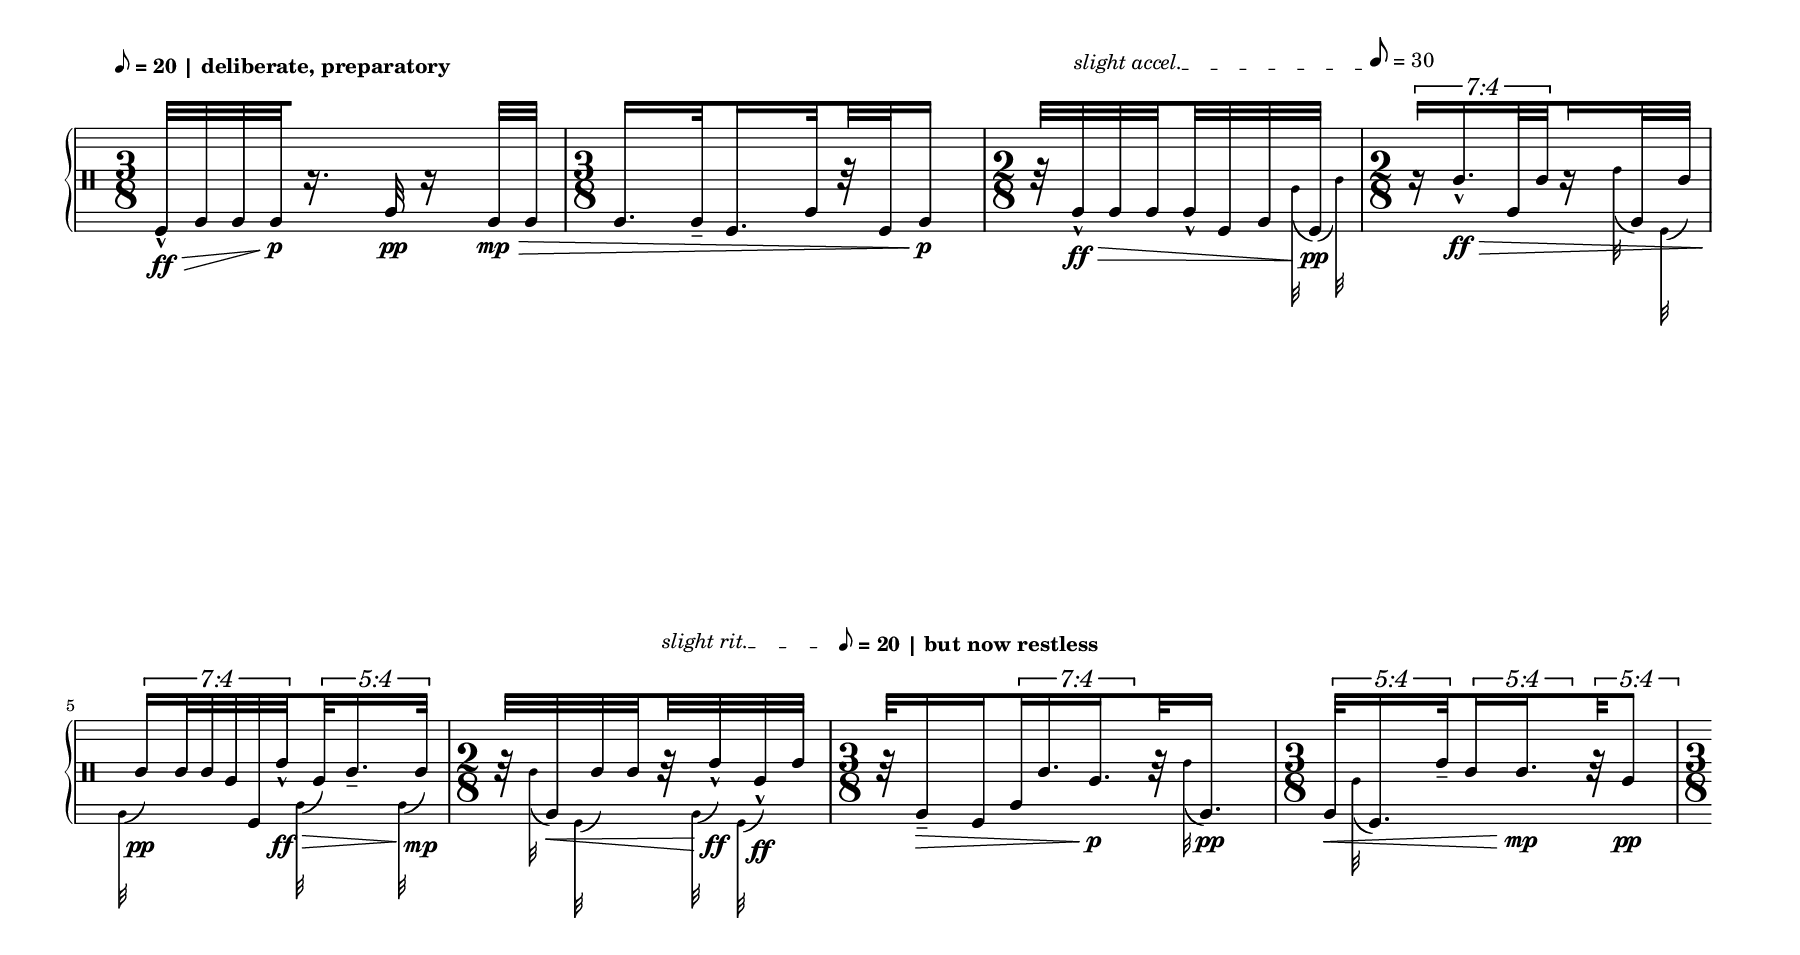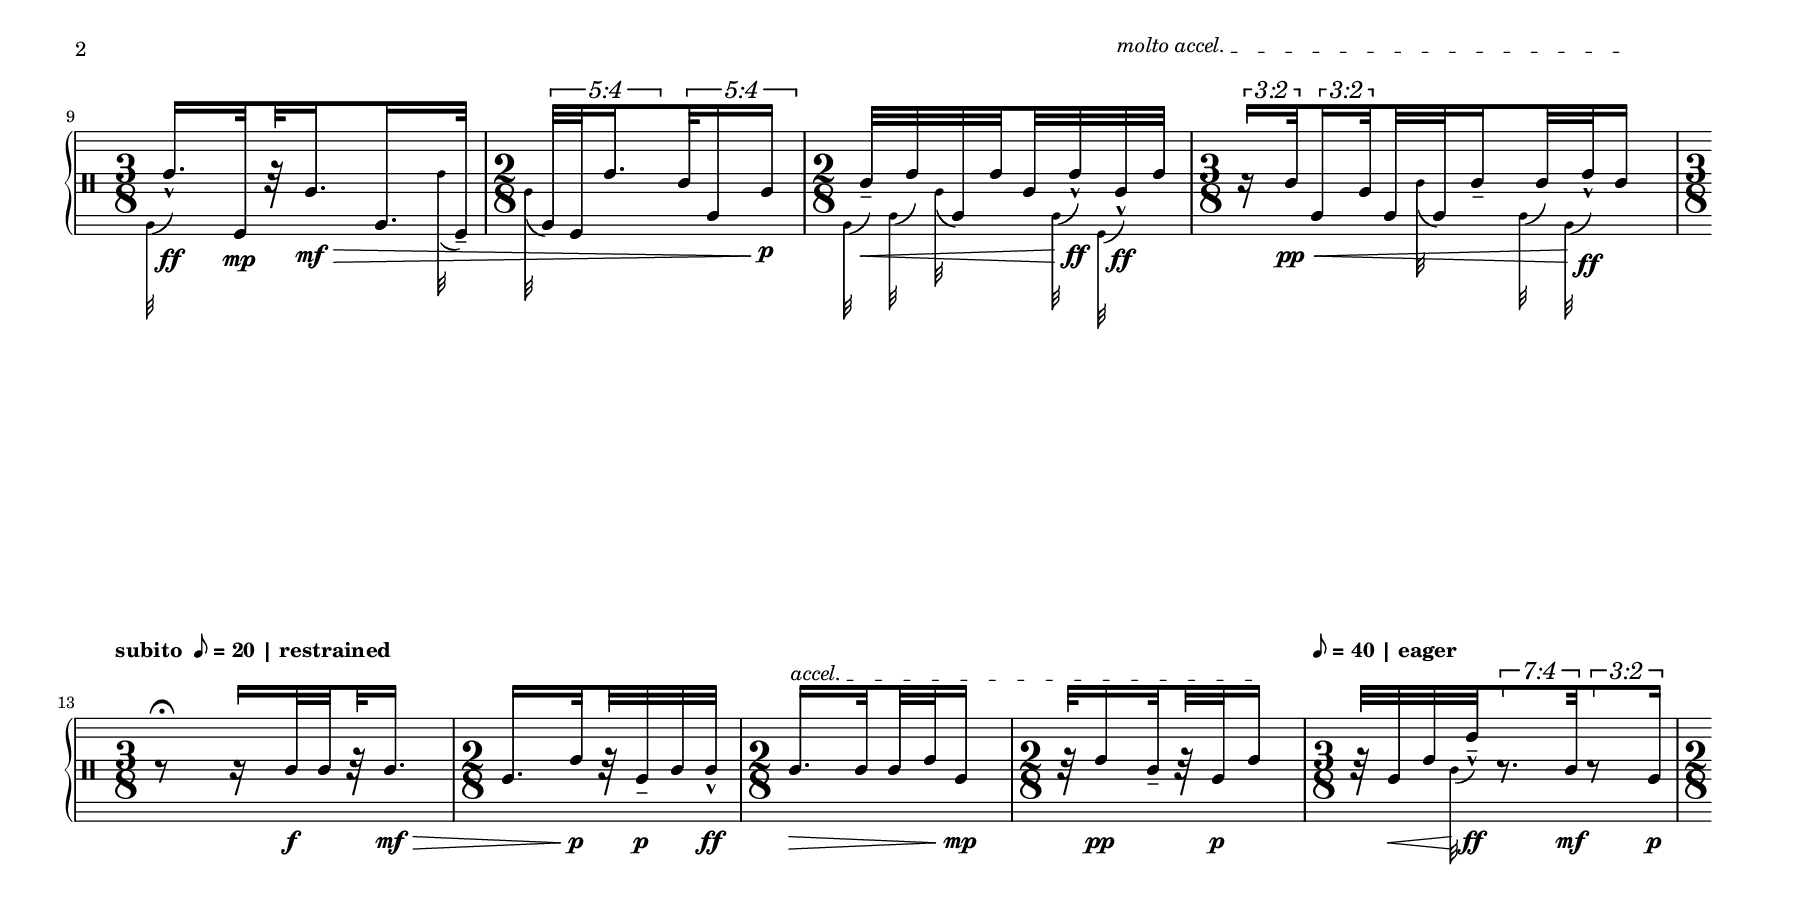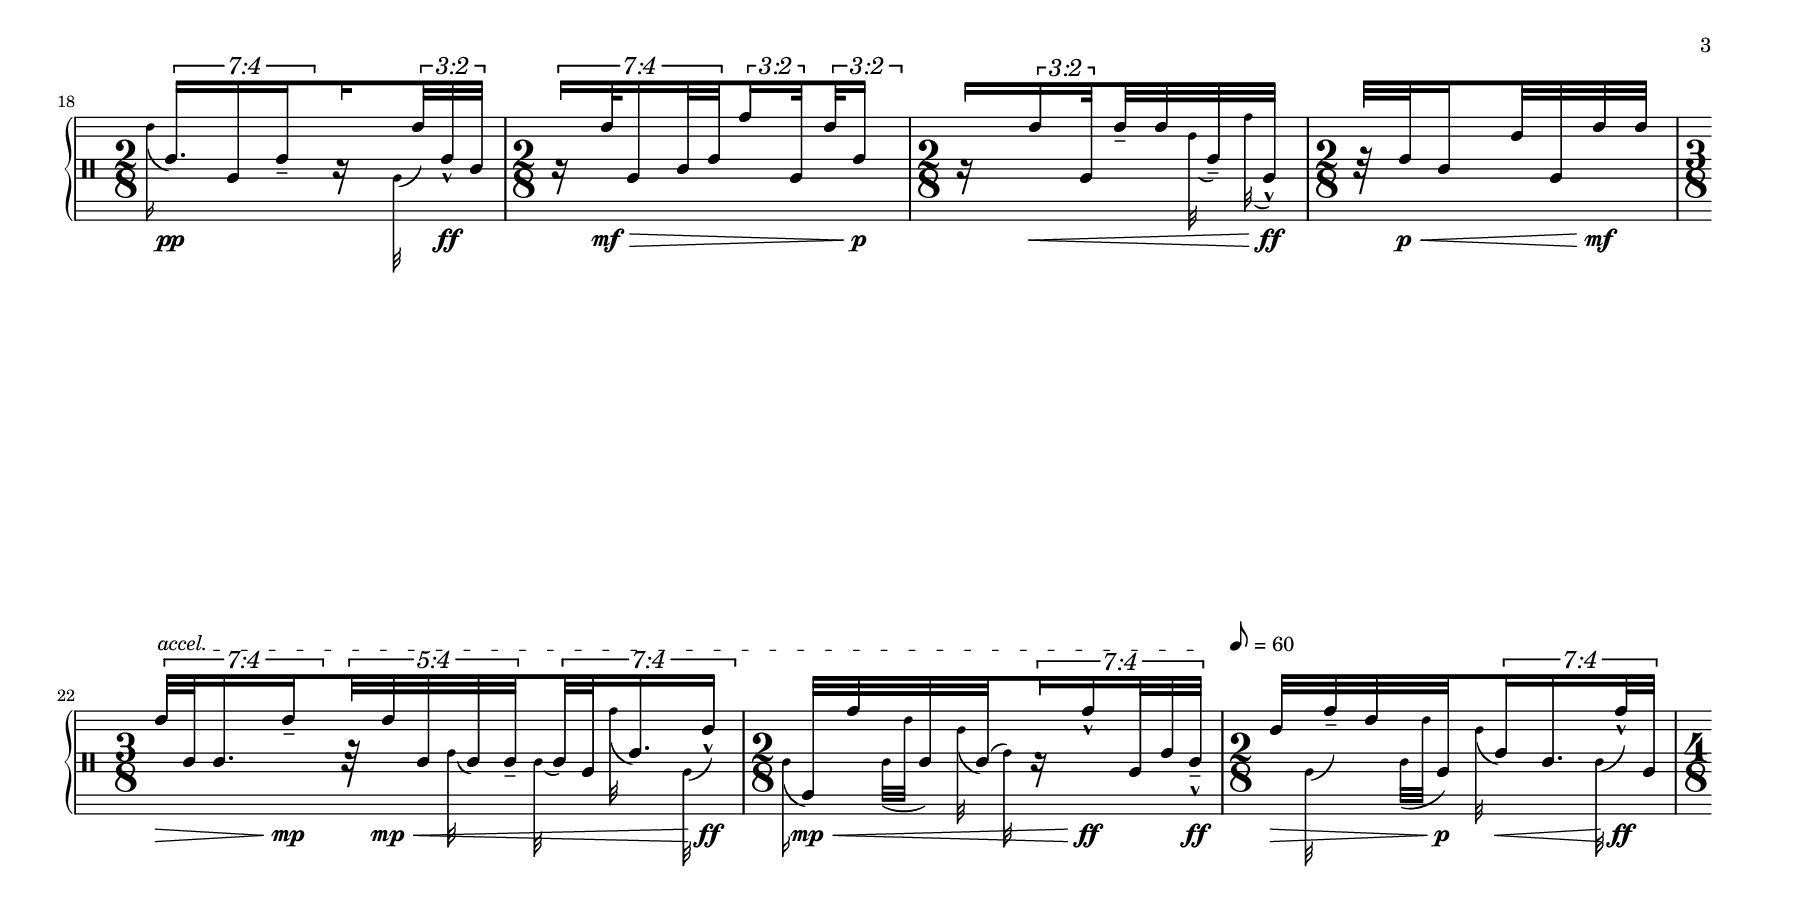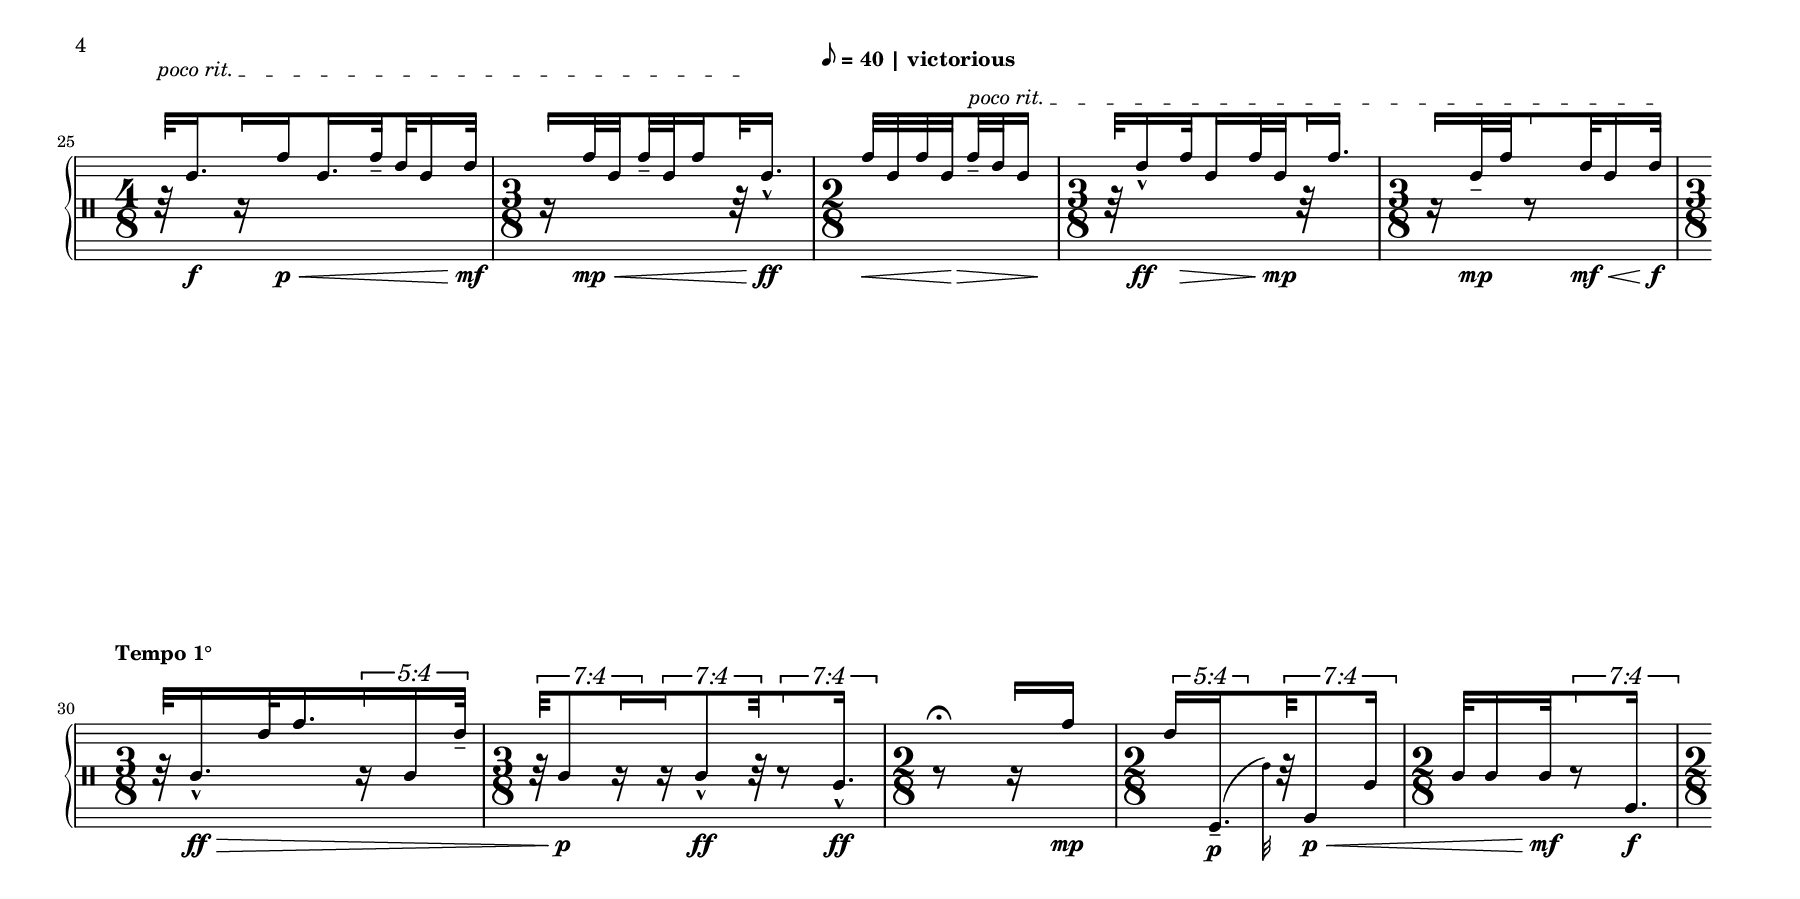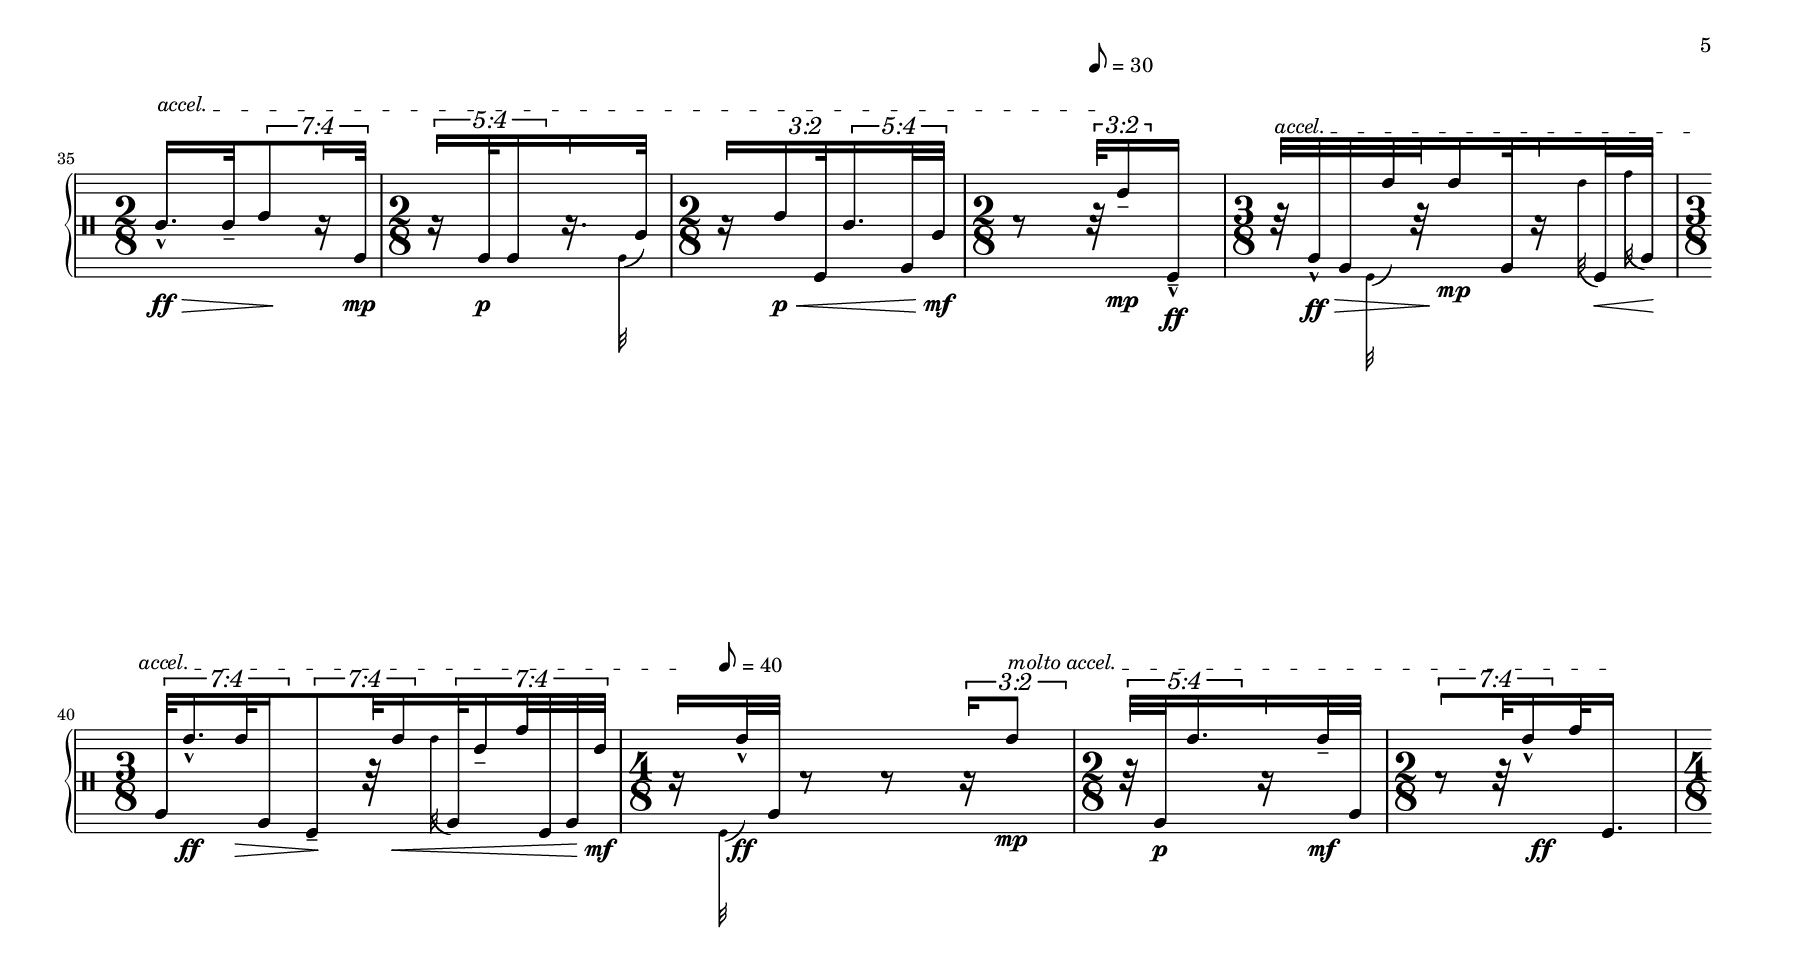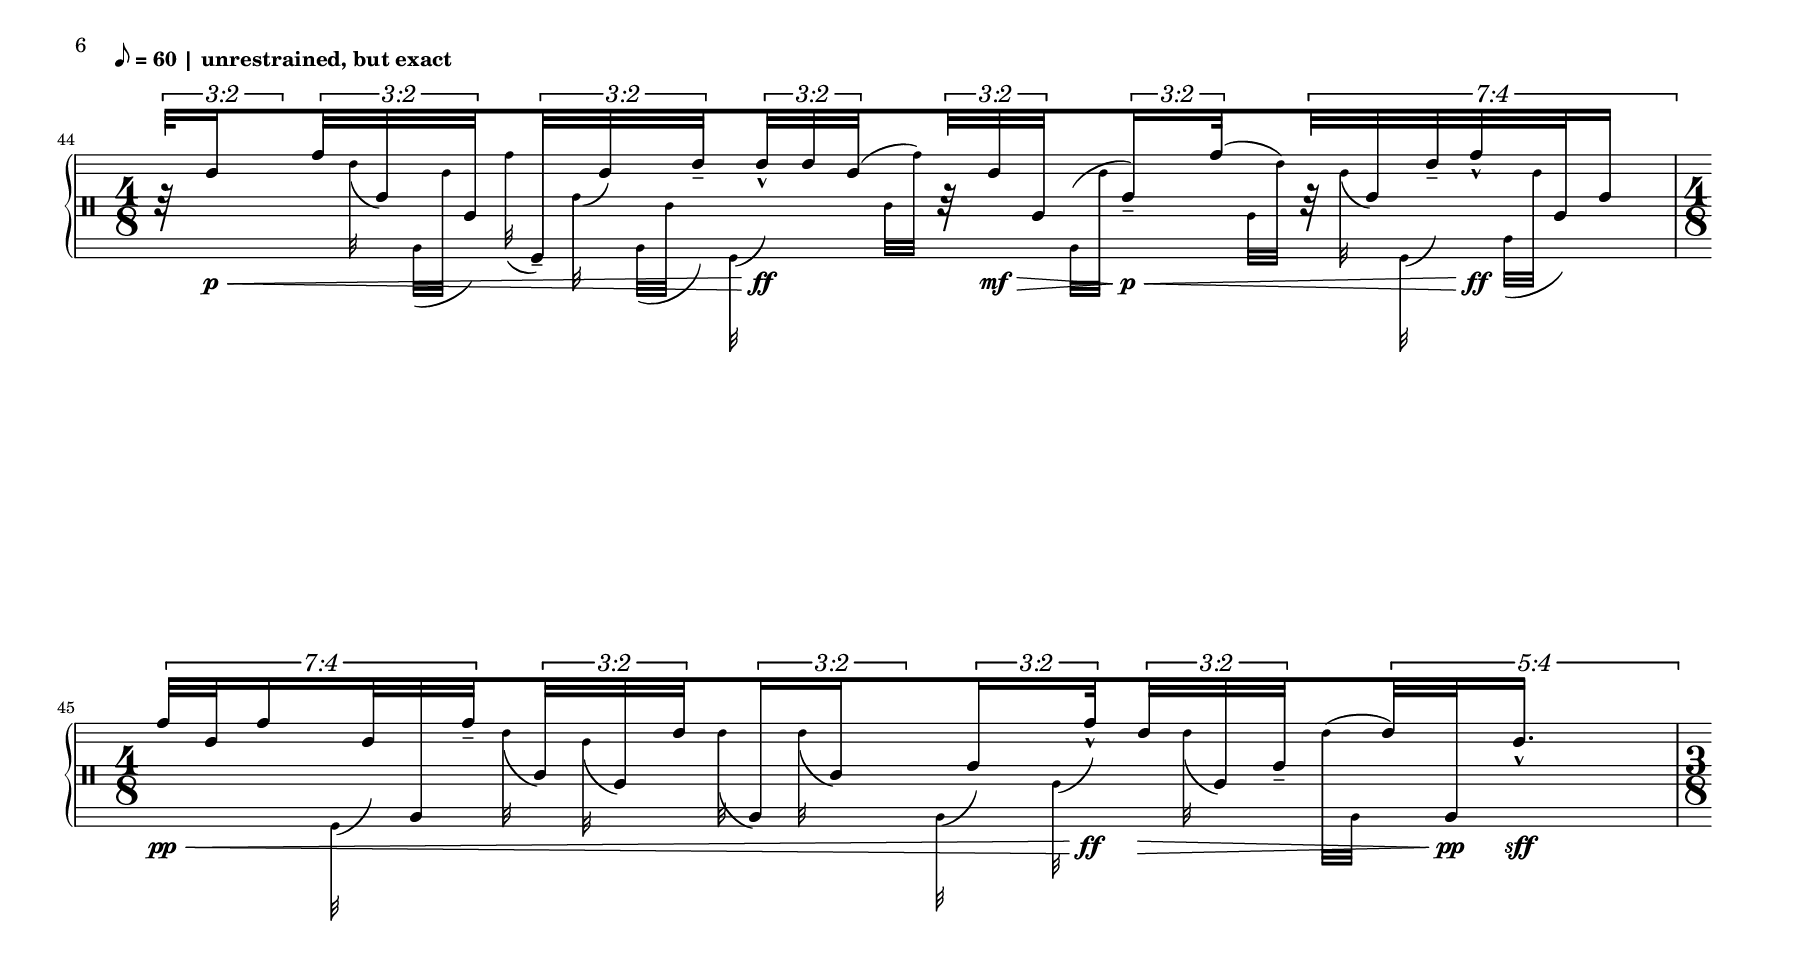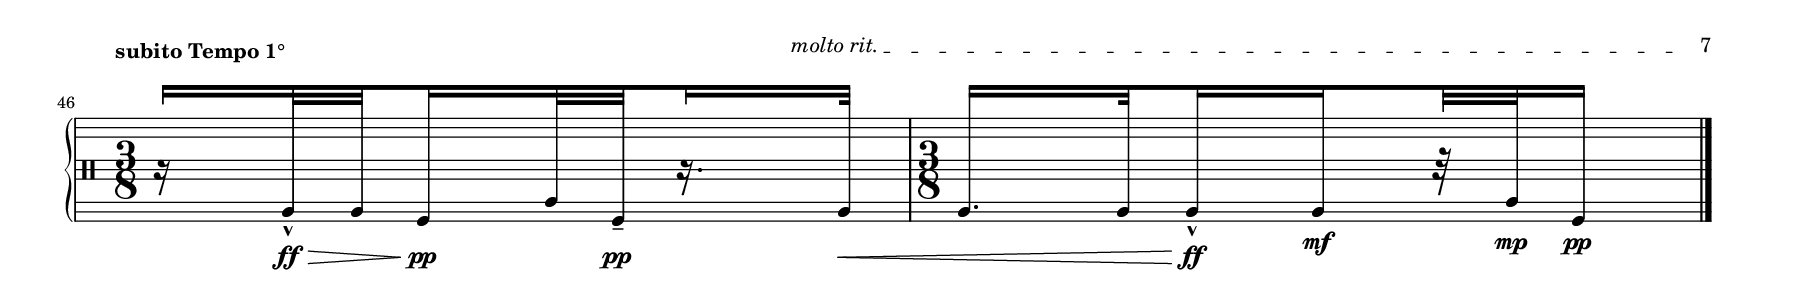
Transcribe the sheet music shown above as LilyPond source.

\version "2.19.83"
\language "english"

\version "2.19.83"

aristeiaDynamics = \new Dynamics {
% \override Hairpin.whiteout = ##t
  \time 3/8
    \override DynamicText.extra-offset = #'(0 . 7)
  % \once \override Hairpin.extra-offset = #'(0 . 6)
%   \once \override Hairpin.rotation = #'(10 0 0.5)
\override Hairpin.extra-offset = #'(0 . 8)
\once \override Hairpin.rotation = #'(10 0 0.5)
  s16.\ff \> 
  \override DynamicText.extra-offset = #'(0 . 9)
  
  s32\p
  s16. 
  %\override DynamicText.extra-offset = #'(0 . 7)
  s32\pp
  s16 
  
  \override Hairpin.extra-offset = #'(0 . 9)
  %\once \override Hairpin.extra-offset = #'(0 . 7)
  s16\mp\>
  
  \time 3/8
  s4
  s16 s16\p
  
  %\revert DynamicText.extra-offset
  \time 2/8
  
  s32
   \override DynamicText.extra-offset = #'(0 . 8)
\once \override Hairpin.extra-offset = #'(0 . 8)
  \once \override Hairpin.rotation = #'(-2 0 1)
  s16.\ff \>
  s16. 
%  \once \override DynamicText.extra-offset = #'(0 . 6)
  s32\pp
  
  \time 2/8
  
  \tuplet 7/4 { s16 
               \once \override DynamicText.extra-offset = #'(0 . 9)
                s16.\ff \> s16}
  s8
  
%  \time 2/8
  
  \override DynamicText.extra-offset = #'(0 . 8.5)
  \tuplet 7/4 { s16\pp s8
                %  \once \override DynamicText.extra-offset = #'(-1 . 6)

                s32\ff \> }
  \tuplet 5/4 {
    s8 s32\mp
  }
  
  \time 2/8
  s32
  \once \override Hairpin.rotation = #'(-2 0 0.5)
  s16.\<
  s32
   % \once \override DynamicText.extra-offset = #'(0 . 6)

  s32 \ff
   \override DynamicText.extra-offset = #'(0 . 8)

  s16\ff
  
  \time 3/8
  s32 s16.\>
  \tuplet 7/4 {
    \override DynamicText.extra-offset = #'(0 . 9)
    s8 s16.\p
  }
  s32 
  \once \override DynamicText.extra-offset = #'(0.5 . 9)
  s16.\pp
  
  
  \time 3/8
  s8\<
  \tuplet 5/4 {
    s16 s16.\mp
  }
  \tuplet 5/4 {
    s32
    s8 \pp
  }
  
%  \time 3/8
 \override DynamicText.extra-offset = #'(0 . 7.5)
  s16.\ff s32\mp
  s32
   \override DynamicText.extra-offset = #'(0 . 8)
   \override Hairpin.extra-offset = #'(0 . 8)
  s16.\mf\>
  s8
  
%   \time 2/8
\override DynamicText.extra-offset = #'(0 . 8.5)
   s8
   \tuplet 5/4 {
     s16. s16\p
   }
   
  % \time 2/8
  \override DynamicText.extra-offset = #'(0 . 8)
   s8\<
   s32 s32\ff 
   \override DynamicText.extra-offset = #'(0 . 7.5)
   s16\ff
   
   \time 3/8
   \override DynamicText.extra-offset = #'(0 . 8)
     \tuplet 3/2 {
       s16 s32\pp\<
     }
   s16
   \override DynamicText.extra-offset = #'(0 . 7)
   s8
   s32 s16.\ff
   
   %\time 3/8
   \override DynamicText.extra-offset = #'(0 . 3.5)
   \override Hairpin.extra-offset = #'(0 . 3.5)
   s8
   s16 s16\f
   s32 s16.\mf\>
   
   \time 2/8
   s16. s32\p
   s32 s16\p
   %\once \override DynamicText.extra-offset = #'(0 . 0)
   s32\ff
   
   \time 2/8
   s8\>
   s16 s16\mp
   
   \time 2/8
   s32 s16.\pp
   s32 s16.\p
   
   \time 3/8
  s32   s16\<
     % \once \override DynamicText.extra-offset = #'(0 . 0)

   s32\ff 
   
   \tuplet 7/4 {
     s8. s32\mf
   }
   \tuplet 3/2 {
     s8 s16\p
   }
   
   \override DynamicText.extra-offset = #'(0 . 0)
    \override Hairpin.extra-offset = #'(0 . 0)
   %\time 2/8
   s8.\pp
   \tuplet 3/2 { 
    % \once \override DynamicText.extra-offset = #'(0 . 1)
     s32
%                   \override DynamicText.extra-offset = #'(0 . 0)

                 s32\ff
                 s32
   }
   
   \time 2/8
   \tuplet 7/4 {
     s16 s8\mf\> s32
   }
   s16
   \tuplet 3/2 {
     s32 s16\p
   }
   
   \time 2/8
   s16 s16\<
   s16.
   s32\ff
   
   \time 2/8
   s32 s16.\p\<
   s16 
     
   s16\mf
   
   \override DynamicText.extra-offset = #'(0 . 4.5)
    \override Hairpin.extra-offset = #'(0 . 4.5)
   %\time 3/8
   \tuplet 7/4 {
     s8\> s32 s16\mp
   }
   \tuplet 5/4 {
     s32 s8\mp\<
   }
   \tuplet 7/4 { s8 s32 s16\ff}
  
  %
  %\time 2/8
  s8\mp\<
  \tuplet 7/4 { s16 s16\ff s16 s32\ff}
    
   \time 2/8
   s16.\> s32\p
   \tuplet 7/4 { s8\< s32 s16\ff}
   
   \override DynamicText.extra-offset = #'(0 . 0)
      \override Hairpin.extra-offset = #'(0 . 0)

   %\time 4/8
   s32 s16.\f
   s16 s16\p\<
   s8
   s16. s32\mf
   
   \time 3/8
   s16 s16\mp\<
   s8
   s32 s16.\ff
   
   \time 2/8
   s16.\< s64 s64\>
   s16. s32\!
   
   \time 3/8
   s32 s16\ff s32\>
   s16. s32\mp
   s8
   
   %\time 3/8
   s16 s16\mp
   s8
   s16.\mf\< s32\f
   
   \time 3/8
   s32 s16.\ff\> s4
   
   \time 3/8
   \tuplet 7/4 { s32 s8\p s16 }
   \tuplet 7/4 { s16 s8\ff s32 }
   \tuplet 7/4 { s8 s16.\ff }

  \time 2/8
  s8
  s16 s16\mp
  
  \time 2/8
  \tuplet 5/4 {
    s16
    \once \override DynamicText.extra-offset = #'(0 . -0.5)
    s16.\p
  }
  \tuplet 7/4 {
    s32 s8\p\< s16
  }
  
  \time 2/8
  s16. s32\mf
  \tuplet 7/4 {
    s8 s16.\f
  }

\override DynamicText.extra-offset = #'(0 . 8)
\override Hairpin.extra-offset = #'(0 . 8)
  %\time 2/8
  s8\ff\>
  \tuplet 7/4 {
    s32 s32\! s16 s16 s32\mp
  }
  
  \time 2/8
  \tuplet 5/4 {
    s16 s16.\p
  }
  s8
  
  \time 2/8
  s16
  s16\p\< 
  \tuplet 5/4 {
    s16. s32 s32\mf
  }
  
  \time 2/8
  s8 
  \tuplet 3/2 {
    \override DynamicText.extra-offset = #'(0 . 8.5)
    s32 s16\mp
  }
  \override DynamicText.extra-offset = #'(0 . 6.5)
  s16\ff
  
  \override DynamicText.extra-offset = #'(0 . 7.5)
  
  \time 3/8
  s32 s16.\ff\>
  
  
  s32 
  \once \override DynamicText.extra-offset = #'(0 . 9.5)
  s16.\mp 
  s16 s32\< s32\!
  
  %\time 3/8
  \tuplet 7/4 {
        %\override DynamicText.extra-offset = #'(0 . 5)

\override DynamicText.extra-offset = #'(0 . 6.5)
\override Hairpin.extra-offset = #'(0 . 6.5)
    s32 s16.\ff s16\> s32
  }
  \tuplet 7/4 {
    s8\! s32 s16\<
  }
  \tuplet 7/4 {
    s8. s32\mf
  }
  
  \time 4/8
  s16 s16\ff s8 s8 
  \tuplet 3/2 {
    s16
    \once \override DynamicText.extra-offset = #'(0 . 7.5)
    s8\mp
  }
  
  \time 2/8
  \tuplet 5/4 {
    s32 s8\p
  }
  s16 s16\mf
  
  \time 2/8
  \tuplet 7/4 { s8. s32\ff} s8
  
  %|time 4/8
  \override DynamicText.extra-offset = #'(0 . 8.5)
  \override Hairpin.extra-offset = #'(0 . 8.5)
  \tuplet 3/2 {
    s32
    s16\p\<
  }
  s16
  s16
          %\override DynamicText.extra-offset = #'(0 . 0)

  s16\ff
  \tuplet 3/2 {
    s32
    s16\mf\>
  }
  s16\p\<
  \tuplet 7/4 { s16. s8\ff }
  
  
  %\time 4/8
  s4\pp\<
  \tuplet 3/2 { s16 s32\ff } s16\>
  \tuplet 5/4 { s32 s32\pp s16.\sff }
  
  %\time 3/8
  \override DynamicText.extra-offset = #'(0 . -0.5)
  \override Hairpin.extra-offset = #'(0 . -0.5)
  s16 s16\ff\> s16\pp s32 s32\pp s16. s32\<
  
  \time 3/8
  s8 s16\ff 
  \override DynamicText.extra-offset = #'(0 . 1)
  s16\mf s32 s32 \mp s16\pp 
}



#(set-global-staff-size 18)
#(set! paper-alist (cons '("my size" . (cons (* 12 in) (* 9 in))) paper-alist))
\paper {
  #(set-paper-size "my size")
  ragged-last-bottom = ##t
  % line-width = 7.5\in
  left-margin = 0.5\in
  bottom-margin = 1.25\in
  top-margin = 1.25\in
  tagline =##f
  indent = 0
  ragged-right = ##f
  system-system-spacing.minimum-distance = #50
}

setGrace = {
  \once \stemDown
  \once \override Stem.length = #20
}

\score {
  \new PianoStaff <<
    \new Staff {
    \override Staff.Stem.stemlet-length = #1
    \override Score.BarNumber.break-visibility = ##(#f #f #t)
    % \stemDown
  \stemUp
  
  \override Beam #'damping = #+inf.0

    \stopStaff
    \override Staff.StaffSymbol.line-positions = #'(-11 -9 -7 -2 0 2 7 9 11)
    \override TupletNumber.font-size = #1.5
    \override TupletNumber.extra-offset = #'(0 . 0.5)
    \override TupletBracket.extra-offset = #'(0 . .5)
    \startStaff
    \clef percussion
      \override Staff.TimeSignature.font-size = #4
    \time 3/8

    %1
    \override Rest.font-size = #2.5
%    \override Rest.font-series = #'bold
    \override Score.MetronomeMark.extra-offset = #'(0 . 2)
    \tempo \markup {
      \teeny \general-align #Y #DOWN \note #"8" #1 "= 20"
      "| deliberate, preparatory"
    }
    %\stemDown
    \override Stem.details.beamed-lengths = #'(13)
    f,32-^
    %f,32--->  [ 
    a, a,    \set stemRightBeamCount = 1
    a, 

    %2
    \set stemLeftBeamCount = 1
    r16. 

%    \once \override Stem.length = #26
\set stemRightBeamCount = 1
    c32 

    %3
    \set stemLeftBeamCount = 1
    r16  a,32 a, ]

    \time 3/8

    %4
    a,16. [ 
    \set stemRightBeamCount = 1
    a,32-- 

    %5
    \set stemLeftBeamCount = 1
    f,16. 
    \set stemRightBeamCount = 1
    \set stemLeftBeamCount = 3
    c32


    %6
    \set stemLeftBeamCount = 1
    r32 f, a,16 ]

    \time 2/8

    \override Stem.details.beamed-lengths = #'(12)
    %7
    r32 [
    \once \override TextSpanner.extra-offset = #'(0 . 2.5)
    \once \override TextSpanner.bound-details.left.text = "slight accel."
    \once \override TextSpanner.bound-details.right.padding = #6
%    \once \override DynamicText.extra-offset = #'(0 . 3)
    c32-^  \startTextSpan
    c 
    \set stemRightBeamCount = 1
    c

    %8
    \set stemLeftBeamCount = 1
    c\marcato f, a,
    \grace {
      \once \override Stem.length = #25
      \once \stemDown a32 (
    }
    \afterGrace

%    \once \override DynamicText.extra-offset = #'(0 . 2)
    f,32
    ) _( ] {
      \once \override Stem.length = #25
      \once \stemDown
      c'32 )
    }


    \time 2/8
       
       \override Stem.details.beamed-lengths = #'(8.5)


    %9
    \tempo 8 = 30
    \tuplet 7/4 {
r16[  \stopTextSpan c'16.-^
 %   --
%   ->
      c32 
      \set stemRightBeamCount = 1
      c' 
    }

    % 10
      %     \override Stem.details.beamed-lengths = #'(12 12 12 12 12)
  \set stemLeftBeamCount = 1
    r16 
    \grace {
      \setGrace
      e'32 (
    }
    a, )
    \grace {
      \setGrace
      f, (
    }
    c' ) ]

    \break

      % \override Stem.details.beamed-lengths = #'(8 8 9 8 8)

    %11
     \grace {
        \setGrace
        a,32 (
    }
    \tuplet 7/4 {
     
      c'16 ) [ c'32 c'32 a f, 
      \set stemRightBeamCount = 1
      e'-^ %->
    }

    % 12
          \grace {
         \setGrace
       c32 (
      }
    \tuplet 5/4 {

\set stemLeftBeamCount = #1
\set stemRightBeamCount = #3
      a32 ) c'16.--
      \grace {
        \setGrace
        c32 (

      }c'32 ) ]
    }

    \time 2/8

    %13
    r32 [ \grace {
      \setGrace
      c' ( 
    }a, ) \grace {
      \setGrace
      f, ( 
    }
    c' ) 
    \set stemRightBeamCount = 1
    c' 

    %14
    \set stemLeftBeamCount = 1
    r32  \grace {
      \setGrace
      a, (
    }
    \once \override TextSpanner.bound-details.left.text = "slight rit."
%    \once \override TextSpanner.bound-details.left.padding = #-5
\once \override TextSpanner.extra-offset = #'(0 . 4)
    \once \override TextSpanner.bound-details.left.padding = #-5

    \once \override TextSpanner.bound-details.right.padding = #-2
    e' %->
    -^ ) \startTextSpan \grace  {
      \setGrace
    f, ( 
    }
    a-^ ) e' \stopTextSpan ]


    \time 3/8

    % 15
        \tempo \markup {
      \teeny \general-align #Y #DOWN \note #"8" #1 "= 20"
      "| but now restless"
    }
        \override Stem.details.beamed-lengths = #'(12)
    %\tempo 8 = 15
    r32 [ a,16--
    \set stemRightBeamCount = 1
    f,32

    % 16
    \once \set tupletFullLength = ##t
    \tuplet 7/4 {
      \set stemLeftBeamCount = 1
      c32 c'16. 
      \set stemRightBeamCount = 1
      a16.
    }

    % 17
    \set stemLeftBeamCount = 1
    r32  \grace {
      \setGrace
      e'32 ( 
    }
%    \once \override Stem.length = #26
    a,16. ) ]

    \time 3/8

    \override Stem.details.beamed-lengths = #'(8.5)
    % 18
    \tuplet 5/4 {
      a,32 [ \grace {
        \setGrace
        a ( 
      }f,16. ) 
      \set stemRightBeamCount = 1
      e'32--
    }

    % 19

 \once \set tupletFullLength = ##t
%    \set tupletFullLengthNote = ##t
    \tuplet 5/4 {
      \set stemLeftBeamCount = 1
      c'16 
      \set stemRightBeamCount = 1
      16.
    }

    % 20
    \once \set tupletFullLength = ##t
%    \once \override TupletBracket.X-extent = #10
    \tuplet 5/4 {
      \set stemLeftBeamCount = 1
      \set stemRightBeamCount = 3
      r32 a8 ]
    }

\break
    \override Stem.details.beamed-lengths = #'(13)
    \time 3/8

    % 21
    \grace {
      \setGrace
      a,32 ( 
    }
    e'16.-^ ) [
    \set stemRightBeamCount = #1
    \set stemLeftBeamCount = #3
    f,32

    % 22
    \set stemLeftBeamCount = #1
    \set stemRightBeamCount = #3
    r32 
    \set stemRightBeamCount = #1
    a16.

    % 23
    \set stemLeftBeamCount = #1
    a,16. 
    \grace {
      \setGrace
      \once \override Stem.length = #26
      e'32 ( 
    }
    f,32-- ) ]

    \override Stem.details.beamed-lengths = #'(9.5)
    \time 2/8

    % 24
    \grace {
      \setGrace
      
      \once \override Stem.length = #23
      a32 ( 
    }
    \once \set tupletFullLength = ##t
    \tuplet 5/4 {
      a,32 ) [
      f,32 
      \set stemRightBeamCount = #1
      e'16.
    }

    % 25
    \once \set tupletFullLength = ##t
    \tuplet 5/4 {
      \set stemLeftBeamCount = #1
      c'32 c16 a16 ]
    }


    \time 2/8

    %26
    \grace {
      \setGrace
      a,32 (
    }
        \override Stem.details.beamed-lengths = #'(7.5)
    c'-- ) [
    \grace {
      \setGrace
      c ( 
    }
    e' ) \grace {
      \setGrace
      a ( 
    }c ) 
    \set stemRightBeamCount = #1
    e'

    %27
    \set stemLeftBeamCount = #1
    a32 
    \grace {
      \setGrace
      c ( 
    }e'-^ ) \grace {
      \setGrace
      f, (
    }
    \once \override TextSpanner.extra-offset = #'(0 . 3)
    \once \override TextSpanner.bound-details.left.text = "molto accel. "
    a-^ ) \startTextSpan e' ]

    \time 3/8

    \override Stem.details.beamed-lengths = #'(8.5)
    % 28
    \tuplet 3/2 { 
      r16 [ 
      \set stemLeftBeamCount = #3
      \set stemRightBeamCount = #1
      c'32
    } 
    \tuplet 3/2 { 
      \set stemLeftBeamCount = #1
      c16 
      \set stemRightBeamCount = #1
      \set stemLeftBeamCount = #3
      a32 
    }

    %29
    \set stemLeftBeamCount = #1
    c32 \grace {
      \setGrace
      c' ( 
    }
    c ) 
    \set stemRightBeamCount = #1
    c'16--


    %30
    \grace {
      \setGrace
      c32 ( 
    }
    \set stemLeftBeamCount = #1
    c' ) \grace {
      \setGrace
      a, ( 
    }e'-^ ) c'16 \stopTextSpan ]

  \break
\time 3/8

    %31
        \tempo \markup {
          "subito "
      \teeny \general-align #Y #DOWN \note #"8" #1 "= 20"
      "| restrained"
    }
    
    r8 \fermata

    %32
        \override Stem.details.beamed-lengths = #'(9)
    r16 [
    c'32 
    \set stemRightBeamCount = #1
    c'

    %33
    \set stemLeftBeamCount = #1
    \set stemRightBeamCount = #3
    r32 c'16. ]

    \time 2/8

    %34
    a16. [
    \set stemRightBeamCount = #1
    \set stemLeftBeamCount = #3
    e'32

    %35
    \set stemLeftBeamCount = #1
    r32 a32-- c' c'-^ ]


    \time 2/8

    %36
    \once \override TextSpanner.bound-details.left.text = "accel. "
    c'16. [ \startTextSpan 
    \set stemLeftBeamCount = #3
    \set stemRightBeamCount = #1
    c'32

    %37
    \set stemLeftBeamCount = #1
    c'32 e' a16 ]

    \time 2/8

    \override Stem.details.beamed-lengths = #'(8.25)
    %38
    r32 [ e'16 
    \set stemLeftBeamCount = #3
    \set stemRightBeamCount = #1
    c'32--

    %39
    \set stemLeftBeamCount = #1
    r32 a32 e'16 \stopTextSpan ]

    \time 3/8
        \override Stem.details.beamed-lengths = #'(9)


    %40
        \tempo \markup {
      \teeny \general-align #Y #DOWN \note #"8" #1 "= 40"
      "| eager"
    }
    r32 [
    a e' \grace {
      \setGrace
%      \once \override Stem.length = #23
      c' ( 
    }
    \set stemRightBeamCount = #1
    c''---^  )


    %41
    \tuplet 7/4 {
      r8. c'32
    }

    %42
    \tuplet 3/2 {
      r8 a16 ]
    }

    \break

    \time 2/8

    %43
    \grace {
      \setGrace
      e'' ( 
    }
    \once \set tupletFullLength = ##t
        \override Stem.details.beamed-lengths = #'(8.5)
    \tuplet 7/4 {
      e'16. ) [
      a16 
      \set stemRightBeamCount = #1
      e'16--
    }

    %44
    \set stemLeftBeamCount = #1
    r16 \grace {
      \setGrace
      a32 ( 
    }
    \tuplet 3/2 { 
      \set stemLeftBeamCount = #1
      e''32 ) e'-^  c'  ]
    }

    \time 2/8

    %45
    \tuplet 7/4 {
      r16 [ e''32 a16 c'32 
      \set stemRightBeamCount = #1
      e'
    }

    %46
    \tuplet 3/2 { 
      \set stemLeftBeamCount = #1
      g''16 
      \set stemRightBeamCount = #1
      \set stemLeftBeamCount = #3
      a32 } 
    \once \set tupletFullLength = ##t
    \tuplet 3/2 { 
      \set stemLeftBeamCount = #1
      \set stemRightBeamCount = #3
      e''32 e'16 ]
    }

    \time 2/8

    %47
        \override Stem.details.beamed-lengths = #'(5)
    r16 [ \tuplet 3/2 { e''16 
                        \set stemLeftBeamCount = #3
                        \set stemRightBeamCount = #1
                        a32 }

    %48
    \set stemLeftBeamCount = #1
    e''32-- e'' \grace {
      \setGrace
      c'' ( 
    }
    e'-- ) \grace {
    \setGrace
      g'' ( 
    }
    a-^  ) ]

    \time 2/8

    %49
        \override Stem.details.beamed-lengths = #'(6)
    r32 [ e' 
    \set stemRightBeamCount = #1
    c'16

    %50
    \set stemLeftBeamCount = #1
    c''32 a e'' e'' ]

    \time 3/8

\break
    \override Stem.details.beamed-lengths = #'(8.5)
    %51
    \once \set tupletFullLength = ##t
    \tuplet 7/4 {
      \once \override TextSpanner.bound-details.left.text = "accel. "
      e''32 [ \startTextSpan c' c'16. 
      \set stemRightBeamCount = #1
      e''16--
    }

    %52
    \tuplet 5/4 {
      \set stemLeftBeamCount = #1
      r32 e'' c' \grace {
        \setGrace
        e' ( 
      }
      c' ) 
      \set stemRightBeamCount = #1
      c'--
    }

    %53
          \grace {
        \setGrace
        c'32 ( 
      }
      \once \set tupletFullLength = ##t
    \tuplet 7/4 {
      \set stemLeftBeamCount = #1
      c' ) a \grace {
        \setGrace
        g'' ( 
      }
      e'16. ) \grace {
        \setGrace
        a32 ( 
      }
      c''16-^  ) ]
    }

    \time 2/8

    \override Stem.details.beamed-lengths = #'(9.25)
    %54
    \grace {
      \setGrace
      c' ( 
    }
    c32 [ ) g'' \grace { 
      \setGrace
      c' ( \setGrace e'' 
    } 
    c' ) \grace {
      \setGrace
      c'' ( 
    }
    \set stemRightBeamCount = #1
    \afterGrace 
    c' ) ( { 
      \setGrace
      e' ) 
    }

    %55
    \tuplet 7/4 {
      \set stemLeftBeamCount = #1
      r16 g''-^  a32 e' c'---^ \stopTextSpan ]
     }

    \time 2/8

    %56
        \override Stem.details.beamed-lengths = #'(6)
    \tempo 8 = 60
    c'' [
    \grace {
      \setGrace
      a ( 
    }
    g''-- ) e'' \grace { 
      \setGrace
      c' ( 
      \setGrace
      e'' 
    } 
    \set stemRightBeamCount = #1
    a )

    %57
    \grace {
      \setGrace
      c''32 ( 
    }
    \tuplet 7/4 {
      \set stemLeftBeamCount = #1
      e'16 ) c'16.
      \grace {
        \setGrace
        c'32 ( 
      }
      g''-^  ) a32 ]
    }

    \time 4/8

\break
    \override Stem.details.beamed-lengths = #'(6)
    %58

    r32 [ 
        \once \override TextSpanner.bound-details.left.text = "poco rit. "
    \once \override TextSpanner.bound-details.right.padding = #3
    \once \override TextSpanner.bound-details.left.padding = #-3
    \once \override TextSpanner.extra-offset = #'(0 . 3)
    \set stemRightBeamCount = #1
    c''16. \startTextSpan

    %59
    \set stemLeftBeamCount = #1
    r16 
    \set stemRightBeamCount = #1
    g''16

    %60
    \set stemLeftBeamCount = #1
    c''16. 
    \set stemLeftBeamCount = #3
    \set stemRightBeamCount = #1
    g''32--


    %61
    \set stemLeftBeamCount = #1
    \set stemRightBeamCount = #3
    e''32 c''16 e''32 ]

    \time 3/8

    %62
        \override Stem.details.beamed-lengths = #'(5)
    r16 [ g''32 
    \set stemRightBeamCount = #1
    c''32

    %63
    \set stemLeftBeamCount = #1
    g''-- c'' 
    \set stemRightBeamCount = #1
    g''16

    %64
    \set stemLeftBeamCount = #1
    r32 

    c''16.-^ ] \stopTextSpan

    \time 2/8

    %65
        \tempo \markup {
      \teeny \general-align #Y #DOWN \note #"8" #1 "= 40"
      "| victorious"
    }
%    \tempo 8 = 40
 %        \override Stem.details.beamed-lengths = #'(9)
%     e'32 [ a e' 
%     \set stemRightBeamCount = #1
%     a
% 
% 
%     %66
%     \set stemLeftBeamCount = #1
%             \once \override TextSpanner.bound-details.left.text = "poco rit. "
% 
%     e'32-- \startTextSpan
%     c' a16 ]
% 
%     \time 3/8
% 
%     %67
% 
%     r32  [
%     c'16->  
%     \set stemRightBeamCount = #1
%     e'32
% 
%     %68
%     \set stemLeftBeamCount = #1
%     a16 e'32 
%     \set stemRightBeamCount = #1
%     a32
% 
%     %69
%     \set stemLeftBeamCount = #1
%     r32 e'16. ]
% 
%     \time 3/8
% 
%     %70
%     r16 [ a32-- e'32
% 
%     %71
%     r8
% 
%     %72
%     c'32 a16 c'32 \stopTextSpan ]
% 
%     \break 
%     \time 3/8
%         \override Stem.details.beamed-lengths = #'(8.5)
% 
%     %73
%     \tempo "Tempo 1°"
%     r32 [ c'16.->
% 
%     %74
%     c'32 e'16.
% 
%     %75
%     \tuplet 5/4 {
%       r16 c'16 c'32-- ]
%     }

       \override Stem.details.beamed-lengths = #'(5)
    g''32 [ c'' g''
    \set stemRightBeamCount = #1
    c''


    %66
    \set stemLeftBeamCount = #1
            \once \override TextSpanner.bound-details.left.text = "poco rit. "

    g''32-- \startTextSpan
    e'' c''16 ]

    \time 3/8

    %67

    r32  [
    e''16-^  
    \set stemRightBeamCount = #1
    g''32

    %68
    \set stemLeftBeamCount = #1
    c''16 g''32 
    \set stemRightBeamCount = #1
    c''32

    %69
    \set stemLeftBeamCount = #1
    r32 g''16. ]

\override Stem.details.beamed-lengths = #'(6)
    \time 3/8

    %70
    r16 [ c''32-- g''32

    %71
    r8

    %72
    e''32 c''16 e''32 \stopTextSpan ]

    \break 
    \time 3/8
        \override Stem.details.beamed-lengths = #'(5)

    %73
    \tempo "Tempo 1°"
    r32 [ c'16.-^

    %74
    e''32 g''16.

    %75
    \tuplet 5/4 {
      r16 c'16 e''32-- ]
    }

    \time 3/8

\override Stem.details.beamed-lengths = #'(9)
    %76
    \once \set tupletFullLength = ##t
    \tuplet 7/4 {
      r32 [ c'8 r16
    }

    %77
    \tuplet 7/4 {
      r16 c'8-^  r32
    }

    %78
    \once \set tupletFullLength = ##t
    \tuplet 7/4 {
      r8 a16.-^ ]
     }

    \time 2/8

    %79
    r8 \fermata

    \override Stem.details.beamed-lengths = #'(5)
    %80
    r16 [ g''16 ]



    \time 2/8
        \override Stem.details.beamed-lengths = #'(10)
    %81
    \once \set tupletFullLength = ##t
    \tuplet 5/4 {
      e''16 [  
      \set stemRightBeamCount = #1
      f,16.-- ( 
    }

    %82
         \grace {
       \setGrace
       e'32 )
     }
     \once \set tupletFullLength = ##t
    \tuplet 7/4 {
    \set stemLeftBeamCount = #1
    \set stemRightBeamCount = #3
     r32 a,8 a16 ]
    }

    \override Stem.details.beamed-lengths = #'(11)
    \time 2/8

    %83
    c'32 [ 16 32

    %84
    \once \set tupletFullLength = ##t
    \tuplet 7/4 {
      r8 c16. ]
    }

\break
    \time 2/8
        \override Stem.details.beamed-lengths = #'(10.5)

    %85
    \once \override TextSpanner.bound-details.left.text = "accel. "
    c'16.-^  [  \startTextSpan
    32--


    %86
    \tuplet 7/4 {
      e'8 r16 c32 ]
    }

  

    \time 2/8
        \override Stem.details.beamed-lengths = #'(13)
    %87
    \once \set tupletFullLength = ##t
    \tuplet 5/4 {
      r16 [
      c32 c16
    }

    %88
    r16. \grace {
      \setGrace
      c32 ( 
    }
    a ) ]
    
    \override Stem.details.beamed-lengths = #'(11)

    \time 2/8

    %89
    r16[
    \tuplet 3/2 { e'16 f,32 }

    %90
    \tuplet 5/4 {
      c'16. a,32 a32 ]
    }


    \time 2/8
    %91
    r8

\override Beam #'damping = #+inf.0
    \override Stem.details.beamed-lengths = #'(6)

    %92
    \once \set tupletFullLength = ##t
    \tuplet 3/2 { 
      \tempo 8 = 30
      r32 [ 
      \stopTextSpan
      c''16--  } f,16---^  ]

    \time 3/8

    \override Stem.details.beamed-lengths = #'(13)

    %93
    \once \override TextSpanner.bound-details.left.text = "accel. "
  
    r32[   \startTextSpan
    c-^  a, \grace {
      \setGrace
      f,32 ( 
    }
    e'' )

    %94
    r32 e''16 a,32

    %95
    r16 \grace {
      \setGrace
      e''32 ( 
    }
    f, ) \grace {
      \setGrace
      g'' ( 
    }
    c ) ]


    \break
        \override Stem.details.beamed-lengths = #'(6)
    \time 3/8

    %96
    \once \set tupletFullLength = ##t
    \tuplet 7/4 {
      c32 [ e''16.-^   e''32 a,16
    }

    %97
    \once \set tupletFullLength = ##t
    \tuplet 7/4 {
      f,8--  r32 e''16 
    }

    %98
    \grace {
      \setGrace
      e''32 ( 
    }
    \tuplet 7/4 {
      a,32 ) c''16-- g''32 f, a, c'' ]
    }

    \time 4/8

    \override Stem.details.beamed-lengths = #'(5)

    %99
    r16 [ \stopTextSpan
    \tempo 8 = 40
    \grace {
      \setGrace
      f,32 (
    }
    e''-^  ) c ]

    %100
    r8

    %101
    r8

    %102
    \once \set tupletFullLength = ##t
    \tuplet 3/2 { r16 [ 
                  \once \override TextSpanner.bound-details.left.text = "molto accel. "
                  
                  e''8 ] \startTextSpan }

    \time 2/8
    %103
    \once \set tupletFullLength = ##t
    \tuplet 5/4 {
      r32 [ a,32 e''16.
    }

    %104
    r16 e''32-- c ]

    \time 2/8
    %105
    \once \set tupletFullLength = ##t
    \tuplet 7/4 {
      r8 [ r32 e''16-^
     }


    %106
    g''32 f,16. ] \stopTextSpan

\break
    \override Stem.details.beamed-lengths = #'(7)
    \time 4/8
    %107
        \tempo \markup {
      \teeny \general-align #Y #DOWN \note #"8" #1 "= 60"
      "| unrestrained, but exact"
    }

    \once \set tupletFullLength = ##t
    \tuplet 3/2 { r32 [ 
                  \set stemRightBeamCount = #1
                  c''16 }
    \tupletUp
    \tuplet 3/2 {
      \set stemLeftBeamCount = #1
      g''32  \grace {
        \setGrace
        e'' ( 
      }
      e' )
      \grace {
       \setGrace
       a, ( \setGrace c''
      }
      \set stemRightBeamCount = #1
      a ) 
    }

    %108
    \grace {
      \setGrace
      g''32 (
    }\tuplet 3/2 {
      \set stemLeftBeamCount = #1
      f,32-- ) 
      
      \grace {
        \setGrace
        e' ( 
      }
      c'' ) \grace { 
        \setGrace
        a, ( 
        \setGrace
        c' } 
      \set stemRightBeamCount = #1
      e''-- ) 
    }
    \grace {
      \setGrace
      f,32 (
    }
    \tuplet 3/2 {
      \set stemLeftBeamCount = #1
      e''-^   ) e'' 
      \set stemRightBeamCount = #1
      c'' ( 
    }
    \grace  { 
      \setGrace
      c'32 
      \setGrace
      g'' )
    }
    %109
    \tuplet 3/2 {
      \set stemLeftBeamCount = #1
      r32 c'' 
      \set stemRightBeamCount = #1
      a
    }
    \grace { 
      \setGrace
      a,32 ^( 
      \setGrace
      c'' 
    }
    \tuplet 3/2 {
      \set stemLeftBeamCount = #1
      e'16-- ) 
      \set stemRightBeamCount = #1
      \set stemLeftBeamCount = #3
      g''32 ( 
    }
    \grace  { 
        \setGrace
        a 
        \setGrace
        e'' )
      }

    %110
    \once \set tupletFullLength = ##t
    \tuplet 7/4 {
      \set stemLeftBeamCount = #1
      r32  \grace {
        \setGrace
        c''32 (
      }
      e'32  ) \grace {
        \setGrace
        f, ( 
      }
      e''-- ) g''-^  \grace { 
        \setGrace
        c (
        \setGrace
        c'' 
      } a ) e'16 ]
    }


\break
    \override Stem.details.beamed-lengths = #'(7)
    \time 4/8
    %111
    \tuplet 7/4 {
      g''32 [ c'' g''16 \grace {
        \setGrace
        f,32 ( 
      }
      c'' ) a, 
      \set stemRightBeamCount = #1
      g''--
    }

    %112
    \grace {
      \setGrace
      e''32 ( 
    }
    \tuplet 3/2 {
      \set stemLeftBeamCount = #1
      c' ) \grace {
        \setGrace
        c'' ( 
      }
      a ) 
      \set stemRightBeamCount = #1
      e''
    }
    \grace {
      \setGrace
      e'' (
    }
    \once \set tupletFullLength = ##t
    \tuplet 3/2 {
      \set stemLeftBeamCount = #1
      a, ) \grace {
        \setGrace
        e'' ( 
      }
      \set stemRightBeamCount = #1
      c'16 )
    }

    %113
    \grace {
      \setGrace
      a,32 ( 
    }
    \tuplet 3/2 {
      \set stemLeftBeamCount = #1
      e'16 ) \grace {
        \setGrace
        a32 (
      }
      \set stemRightBeamCount = #1
      \set stemLeftBeamCount = #3
      g''32-^  )
    }
    \tuplet 3/2 {
      \set stemLeftBeamCount = #1
      e''32 \grace {
        \setGrace
        e'' ( 
      }
      a ) 
      \set stemRightBeamCount = #1
      e'--
    }

    %114
    \grace { 
      \setGrace
      e''32 ^( 
      \setGrace
      a,32 
    } 
    \once \set tupletFullLength = ##t
    \tuplet 5/4 {
      \set stemLeftBeamCount = #1
      e''32 ) a, c''16.-^ ]
     }

  \break
    \time 3/8
    %115
    
        \override Stem.details.beamed-lengths = #'(13.5)
    \tempo "subito Tempo 1°"
    r16 [
    a,32-^
    \set stemRightBeamCount = #1
    32


    %116
    \set stemLeftBeamCount = #1
    f,16 c32 
    \set stemRightBeamCount = #1
    f,--

    %117
    \set stemLeftBeamCount = #1
    r16. 
    \once \override TextSpanner.bound-details.left.text = "molto rit. "
    \once \override TextSpanner.bound-details.left.padding = #-5
    \once \override TextSpanner.bound-details.right.padding = #-10
    \once \override TextSpanner.extra-offset = #'(0 . 3)
    a,32 \startTextSpan ]

    \time 3/8
    %118
    a,16. [
    \set stemLeftBeamCount = #3
    \set stemRightBeamCount = #1
    32

    %119
    \set stemLeftBeamCount = #1
    a,16-^  
    \set stemRightBeamCount = #1
    a,16

    %120
    \set stemLeftBeamCount = #1
    r32 c32 f,16 \stopTextSpan ]

    \bar "|."
  }
  \aristeiaDynamics
  >>
  \layout {

    \context {
      \Voice
      \override TupletNumber.text = #tuplet-number::calc-fraction-text
      \override TupletBracket.breakable = ##t
      \remove "Forbid_line_break_engraver"
      \remove "Tuplet_bracket_engraver"
      \override Beam.breakable = ##t
      \override Glissando.breakable = ##t
    }

  }
}
